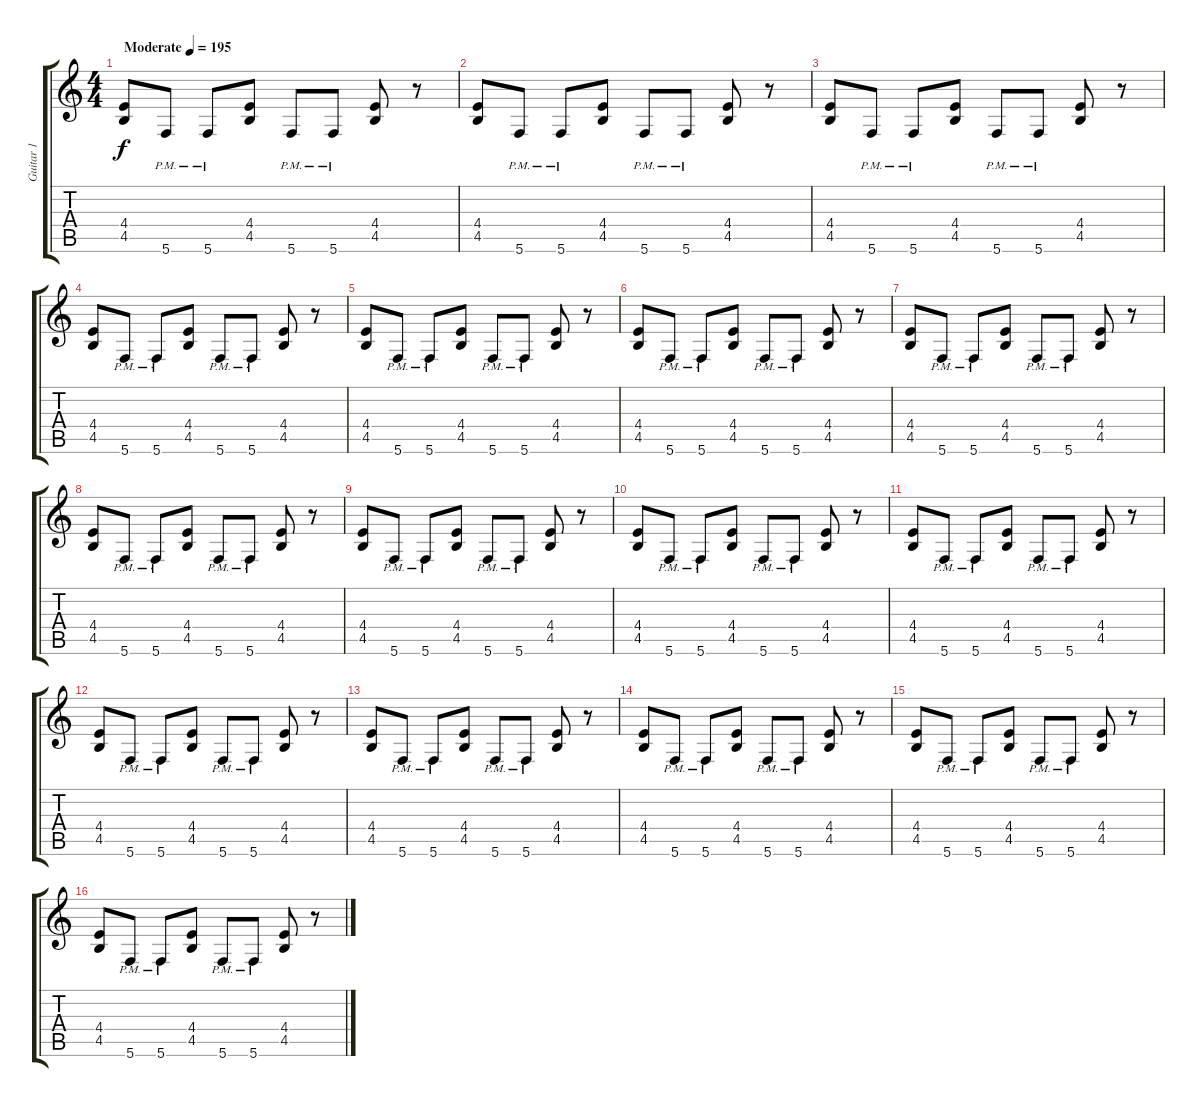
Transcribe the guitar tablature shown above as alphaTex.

\track ("Guitar 1" "Guitar 1") {instrument distortionguitar}
\staff {score tabs}
\tuning (D4 A3 F3 C3 G2 C2) {hide}
\ts (4 4)
\tempo (195 "Moderate")
\clef g2
\ks c
(4.4 4.5).8{dy f volume 0 instrument distortionguitar} 5.6{pm}.8{volume 4} 5.6{pm}.8 (4.4 4.5).8 5.6{pm}.8 5.6{pm}.8 (4.4 4.5).8 r.8 |
(4.4 4.5).8 5.6{pm}.8 5.6{pm}.8 (4.4 4.5).8 5.6{pm}.8 5.6{pm}.8 (4.4 4.5).8 r.8 |
(4.4 4.5).8 5.6{pm}.8 5.6{pm}.8 (4.4 4.5).8 5.6{pm}.8 5.6{pm}.8 (4.4 4.5).8 r.8 |
(4.4 4.5).8 5.6{pm}.8 5.6{pm}.8 (4.4 4.5).8 5.6{pm}.8 5.6{pm}.8 (4.4 4.5).8 r.8 |
(4.4 4.5).8{volume 8} 5.6{pm}.8 5.6{pm}.8 (4.4 4.5).8 5.6{pm}.8 5.6{pm}.8 (4.4 4.5).8 r.8 |
(4.4 4.5).8 5.6{pm}.8 5.6{pm}.8 (4.4 4.5).8 5.6{pm}.8 5.6{pm}.8 (4.4 4.5).8 r.8 |
(4.4 4.5).8 5.6{pm}.8 5.6{pm}.8 (4.4 4.5).8 5.6{pm}.8 5.6{pm}.8 (4.4 4.5).8 r.8 |
(4.4 4.5).8 5.6{pm}.8 5.6{pm}.8 (4.4 4.5).8 5.6{pm}.8 5.6{pm}.8 (4.4 4.5).8 r.8 |
(4.4 4.5).8 5.6{pm}.8{volume 16} 5.6{pm}.8 (4.4 4.5).8 5.6{pm}.8 5.6{pm}.8 (4.4 4.5).8 r.8 |
(4.4 4.5).8 5.6{pm}.8 5.6{pm}.8 (4.4 4.5).8 5.6{pm}.8 5.6{pm}.8 (4.4 4.5).8 r.8 |
(4.4 4.5).8 5.6{pm}.8 5.6{pm}.8 (4.4 4.5).8 5.6{pm}.8 5.6{pm}.8 (4.4 4.5).8 r.8 |
(4.4 4.5).8 5.6{pm}.8 5.6{pm}.8 (4.4 4.5).8 5.6{pm}.8 5.6{pm}.8 (4.4 4.5).8 r.8 |
(4.4 4.5).8 5.6{pm}.8 5.6{pm}.8 (4.4 4.5).8 5.6{pm}.8 5.6{pm}.8 (4.4 4.5).8 r.8 |
(4.4 4.5).8 5.6{pm}.8 5.6{pm}.8 (4.4 4.5).8 5.6{pm}.8 5.6{pm}.8 (4.4 4.5).8 r.8 |
(4.4 4.5).8 5.6{pm}.8 5.6{pm}.8 (4.4 4.5).8 5.6{pm}.8 5.6{pm}.8 (4.4 4.5).8 r.8 |
(4.4 4.5).8 5.6{pm}.8 5.6{pm}.8 (4.4 4.5).8 5.6{pm}.8 5.6{pm}.8 (4.4 4.5).8 r.8
